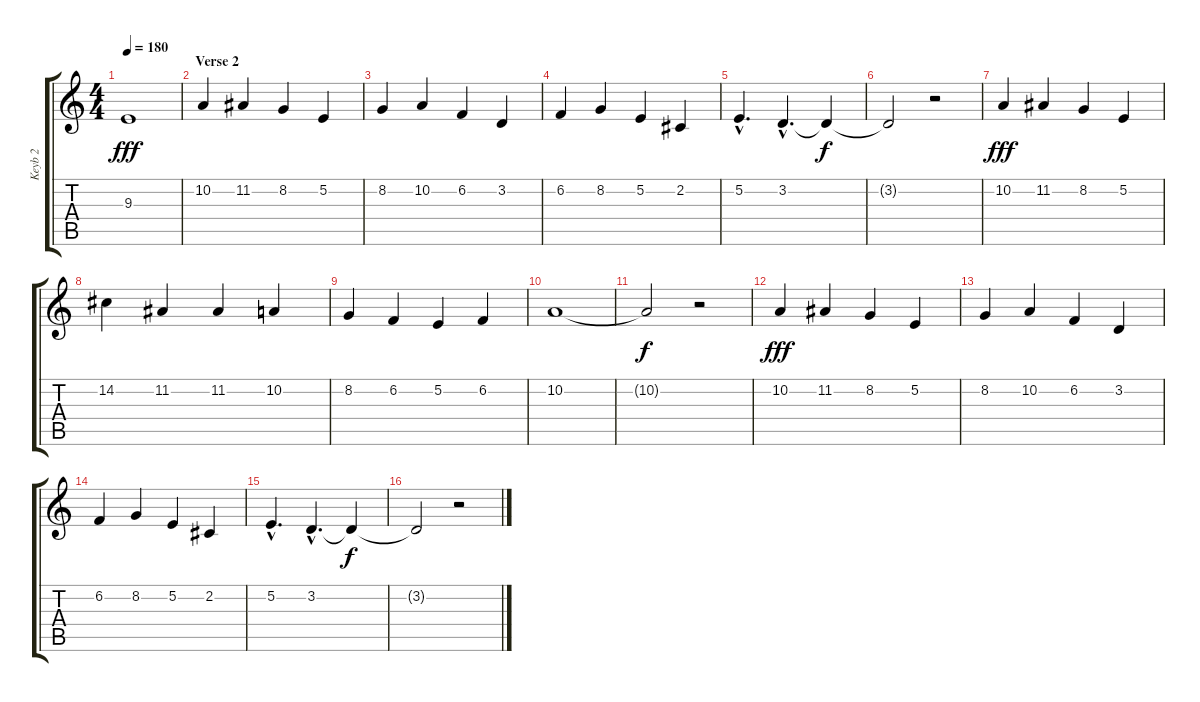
\track ("Keyb 2" "Keyb 2") {instrument synthvoice}
\staff {score tabs}
\tuning (E4 B3 G3 D3 A2 E2) {hide}
\ts (4 4)
\tempo 180
\clef g2
\ks c
9.3.1{dy fff} |
\section ("" "Verse 2")
10.2.4 11.2.4 8.2.4 5.2.4 |
8.2.4 10.2.4 6.2.4 3.2.4 |
6.2.4 8.2.4 5.2.4 2.2.4 |
5.2{hac}.4{d} 3.2{hac}.4{d} 3.2{t}.4{dy f} |
3.2{t}.2 r.2 |
10.2.4{dy fff} 11.2.4 8.2.4 5.2.4 |
14.2.4 11.2.4 11.2.4 10.2.4 |
8.2.4 6.2.4 5.2.4 6.2.4 |
10.2.1 |
10.2{t}.2{dy f} r.2 |
10.2.4{dy fff} 11.2.4 8.2.4 5.2.4 |
8.2.4 10.2.4 6.2.4 3.2.4 |
6.2.4 8.2.4 5.2.4 2.2.4 |
5.2{hac}.4{d} 3.2{hac}.4{d} 3.2{t}.4{dy f} |
3.2{t}.2 r.2
